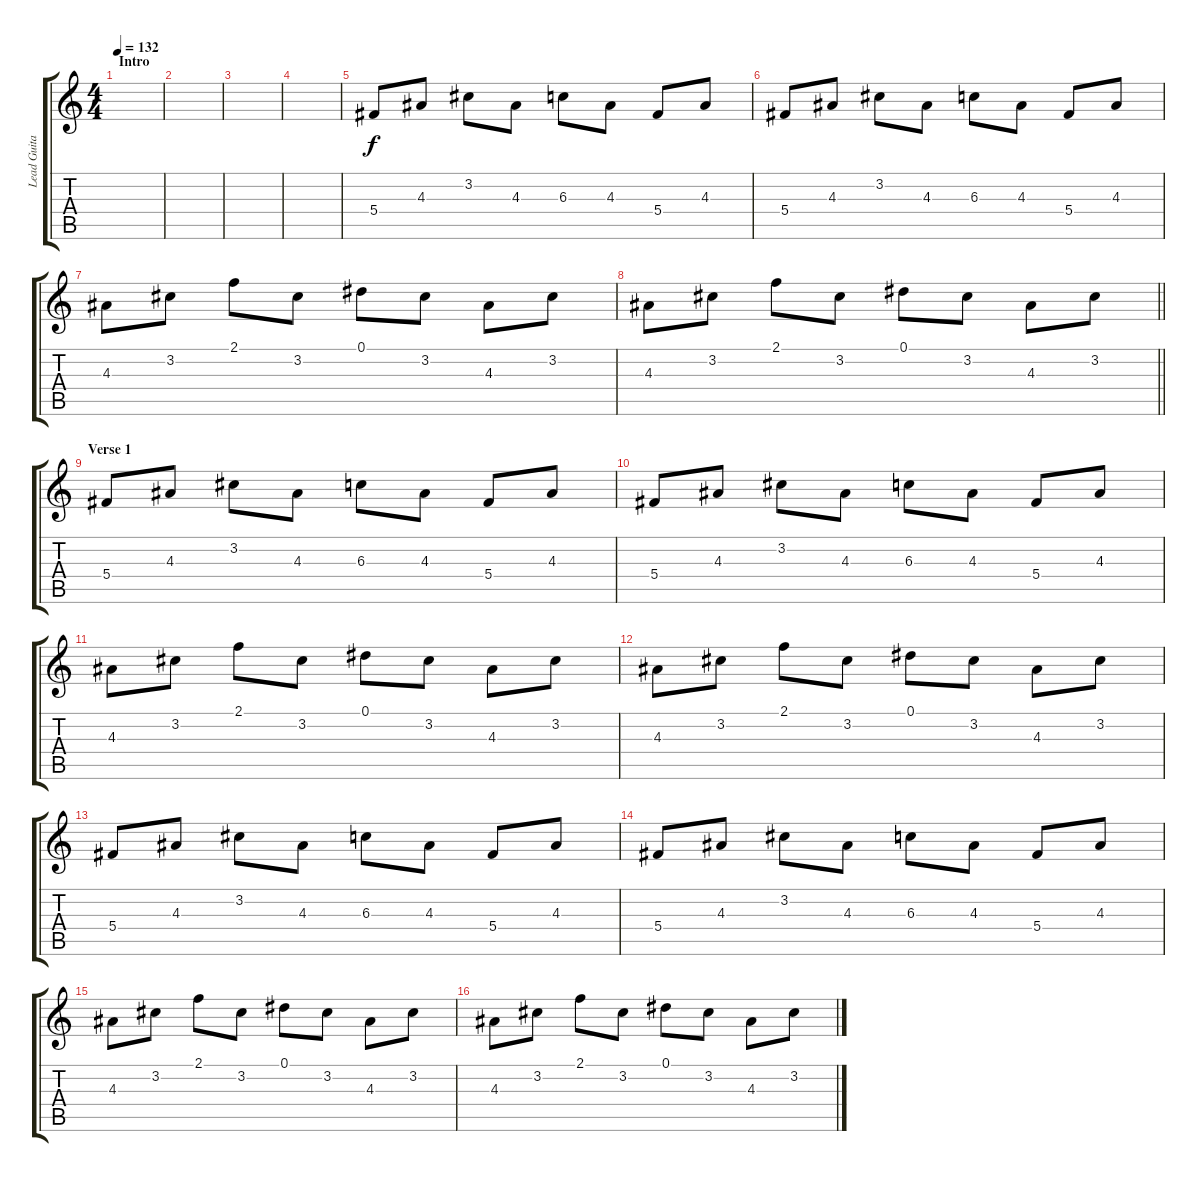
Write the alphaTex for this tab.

\track ("Lead Guitar" "Lead Guita") {instrument overdrivenguitar}
\staff {score tabs}
\tuning (Eb4 Bb3 Gb3 Db3 Ab2 Eb2) {hide}
\ts (4 4)
\section ("" "Intro")
\tempo 132
\clef g2
\ks c
|
|
|
|
5.4.8 4.3.8 3.2.8 4.3.8 6.3.8 4.3.8 5.4.8 4.3.8 |
5.4.8 4.3.8 3.2.8 4.3.8 6.3.8 4.3.8 5.4.8 4.3.8 |
4.3.8 3.2.8 2.1.8 3.2.8 0.1.8 3.2.8 4.3.8 3.2.8 |
\barLineRight lightlight
4.3.8 3.2.8 2.1.8 3.2.8 0.1.8 3.2.8 4.3.8 3.2.8 |
\section ("" "Verse 1")
5.4.8 4.3.8 3.2.8 4.3.8 6.3.8 4.3.8 5.4.8 4.3.8 |
5.4.8 4.3.8 3.2.8 4.3.8 6.3.8 4.3.8 5.4.8 4.3.8 |
4.3.8 3.2.8 2.1.8 3.2.8 0.1.8 3.2.8 4.3.8 3.2.8 |
4.3.8 3.2.8 2.1.8 3.2.8 0.1.8 3.2.8 4.3.8 3.2.8 |
5.4.8 4.3.8 3.2.8 4.3.8 6.3.8 4.3.8 5.4.8 4.3.8 |
5.4.8 4.3.8 3.2.8 4.3.8 6.3.8 4.3.8 5.4.8 4.3.8 |
4.3.8 3.2.8 2.1.8 3.2.8 0.1.8 3.2.8 4.3.8 3.2.8 |
4.3.8 3.2.8 2.1.8 3.2.8 0.1.8 3.2.8 4.3.8 3.2.8
